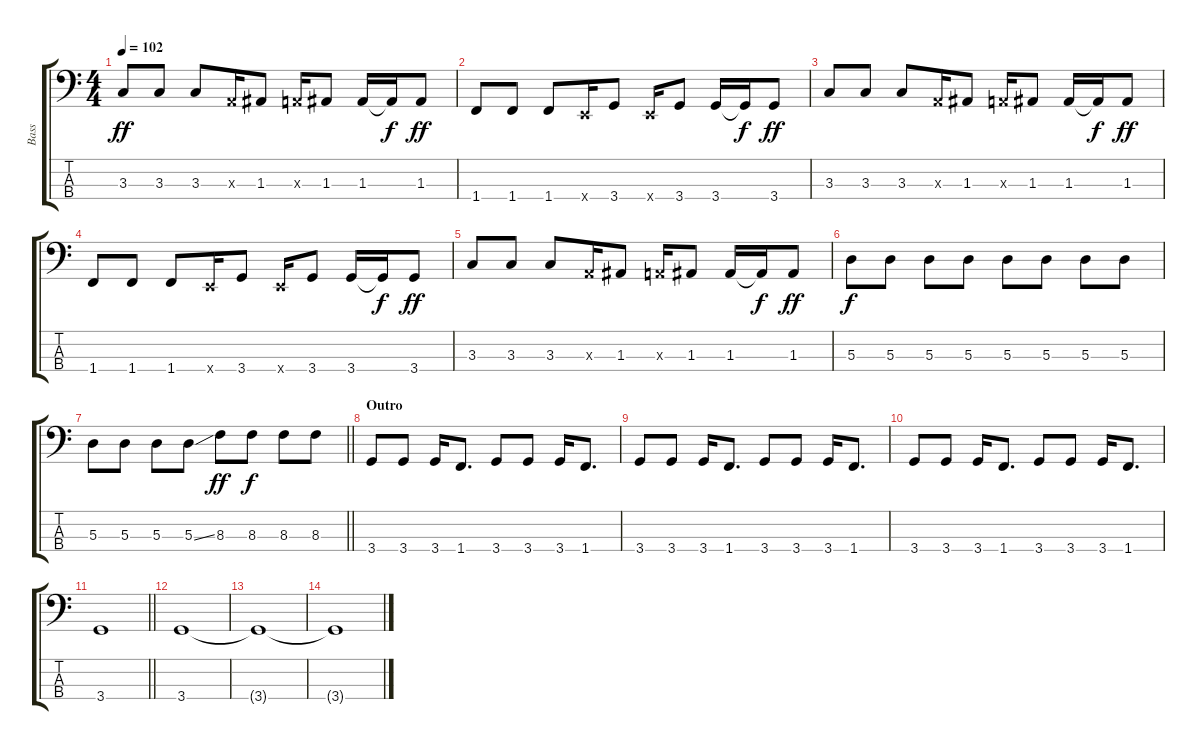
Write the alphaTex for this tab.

\track ("Bass" "Bass") {instrument electricbassfinger}
\staff {score tabs}
\tuning (G2 D2 A1 E1) {hide}
\ts (4 4)
\tempo 102
\clef f4
\ks c
3.3.8{dy ff} 3.3.8 3.3.8 0.3{x}.16 1.3.8 0.3{x}.16 1.3.8 1.3.16 1.3{t}.16{dy f} 1.3.8{dy ff} |
1.4.8 1.4.8 1.4.8 0.4{x}.16 3.4.8 0.4{x}.16 3.4.8 3.4.16 3.4{t}.16{dy f} 3.4.8{dy ff} |
3.3.8 3.3.8 3.3.8 0.3{x}.16 1.3.8 0.3{x}.16 1.3.8 1.3.16 1.3{t}.16{dy f} 1.3.8{dy ff} |
1.4.8 1.4.8 1.4.8 0.4{x}.16 3.4.8 0.4{x}.16 3.4.8 3.4.16 3.4{t}.16{dy f} 3.4.8{dy ff} |
3.3.8 3.3.8 3.3.8 0.3{x}.16 1.3.8 0.3{x}.16 1.3.8 1.3.16 1.3{t}.16{dy f} 1.3.8{dy ff} |
5.3.8{dy f} 5.3.8 5.3.8 5.3.8 5.3.8 5.3.8 5.3.8 5.3.8 |
\barLineRight lightlight
5.3.8 5.3.8 5.3.8 5.3{ss}.8 8.3.8{dy ff} 8.3.8{dy f} 8.3.8 8.3.8 |
\section ("" "Outro")
3.4.8 3.4.8 3.4.16 1.4.8{d} 3.4.8 3.4.8 3.4.16 1.4.8{d} |
3.4.8 3.4.8 3.4.16 1.4.8{d} 3.4.8 3.4.8 3.4.16 1.4.8{d} |
3.4.8 3.4.8 3.4.16 1.4.8{d} 3.4.8 3.4.8 3.4.16 1.4.8{d} |
\barLineRight lightlight
3.4.1 |
3.4.1 |
3.4{t}.1 |
3.4{t}.1
